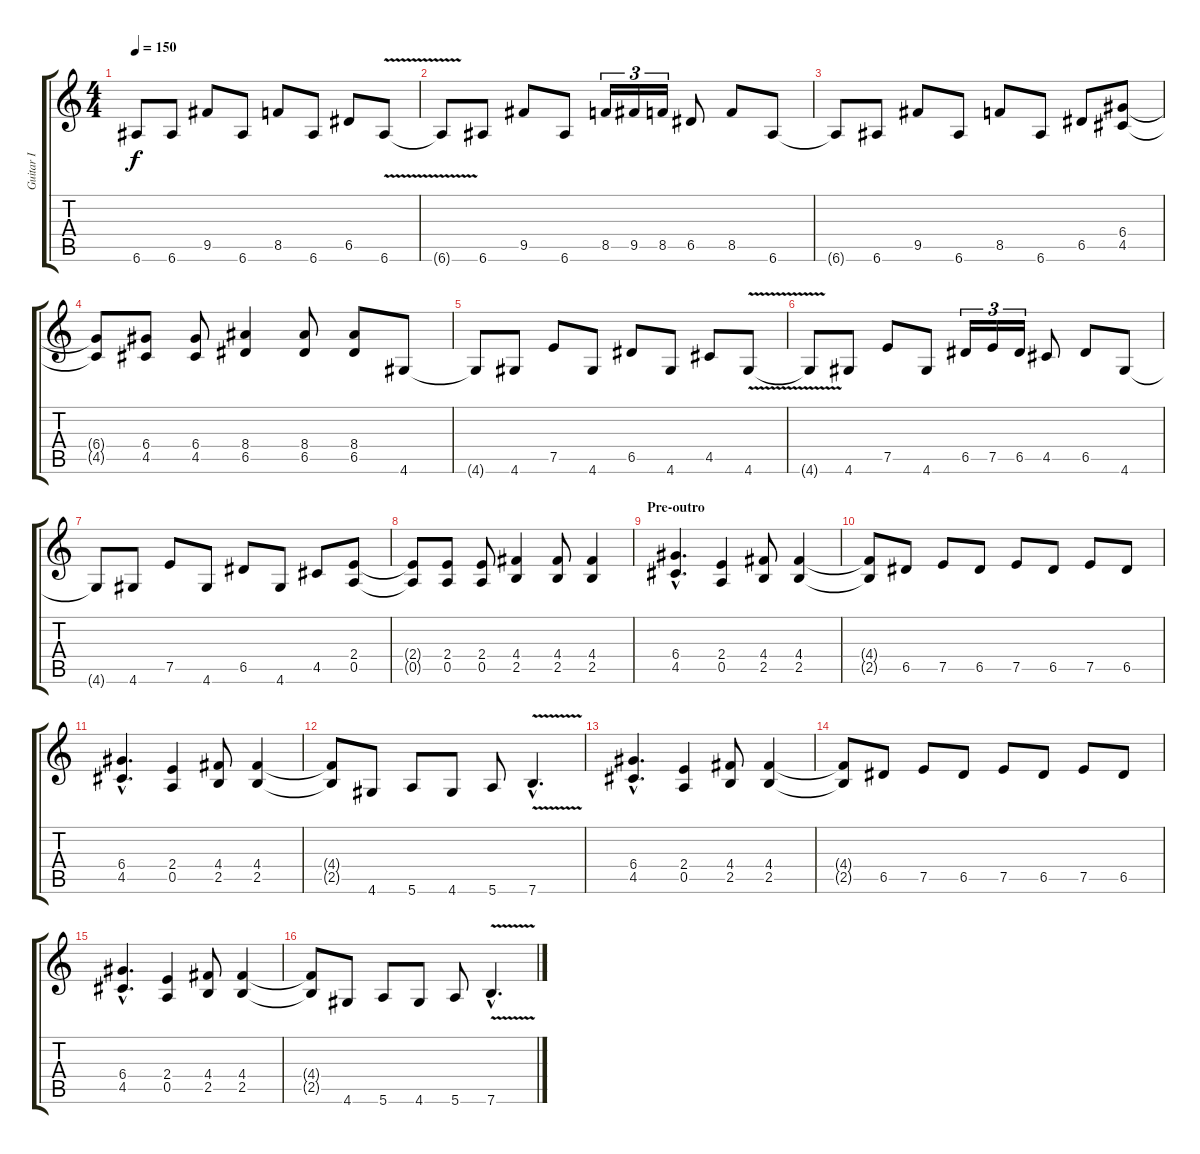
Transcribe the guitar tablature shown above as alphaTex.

\track ("Guitar I" "Guitar I") {instrument distortionguitar}
\staff {score tabs}
\tuning (E4 B3 G3 D3 A2 E2) {hide}
\ts (4 4)
\tempo 150
\clef g2
\ks c
6.6{t}.8{dy f} 6.6.8 9.5.8 6.6.8 8.5.8 6.6.8 6.5.8 6.6{v}.8 |
6.6{t}.8 6.6.8 9.5.8 6.6.8 8.5.16{tu (3 2)} 9.5.16{tu (3 2)} 8.5.16{tu (3 2)} 6.5.8 8.5.8 6.6.8 |
6.6{t}.8 6.6.8 9.5.8 6.6.8 8.5.8 6.6.8 6.5.8 (6.4 4.5).8 |
(6.4{t} 4.5{t}).8 (6.4 4.5).8 (6.4 4.5).8 (8.4 6.5).4 (8.4 6.5).8 (8.4 6.5).8 4.6.8 |
4.6{t}.8 4.6.8 7.5.8 4.6.8 6.5.8 4.6.8 4.5.8 4.6{v}.8 |
4.6{t}.8 4.6.8 7.5.8 4.6.8 6.5.16{tu (3 2)} 7.5.16{tu (3 2)} 6.5.16{tu (3 2)} 4.5.8 6.5.8 4.6.8 |
4.6{t}.8 4.6.8 7.5.8 4.6.8 6.5.8 4.6.8 4.5.8 (2.4 0.5).8 |
(2.4{t} 0.5{t}).8 (2.4 0.5).8 (2.4 0.5).8 (4.4 2.5).4 (4.4 2.5).8 (4.4 2.5).4 |
\section ("" "Pre-outro")
(6.4{hac} 4.5{hac}).4{d} (2.4 0.5).4 (4.4 2.5).8 (4.4 2.5).4 |
(4.4{t} 2.5{t}).8 6.5.8 7.5.8 6.5.8 7.5.8 6.5.8 7.5.8 6.5.8 |
(6.4{hac} 4.5{hac}).4{d} (2.4 0.5).4 (4.4 2.5).8 (4.4 2.5).4 |
(4.4{t} 2.5{t}).8 4.6.8 5.6.8 4.6.8 5.6.8 7.6{v hac}.4{d} |
(6.4{hac} 4.5{hac}).4{d} (2.4 0.5).4 (4.4 2.5).8 (4.4 2.5).4 |
(4.4{t} 2.5{t}).8 6.5.8 7.5.8 6.5.8 7.5.8 6.5.8 7.5.8 6.5.8 |
(6.4{hac} 4.5{hac}).4{d} (2.4 0.5).4 (4.4 2.5).8 (4.4 2.5).4 |
(4.4{t} 2.5{t}).8 4.6.8 5.6.8 4.6.8 5.6.8 7.6{v hac}.4{d}
